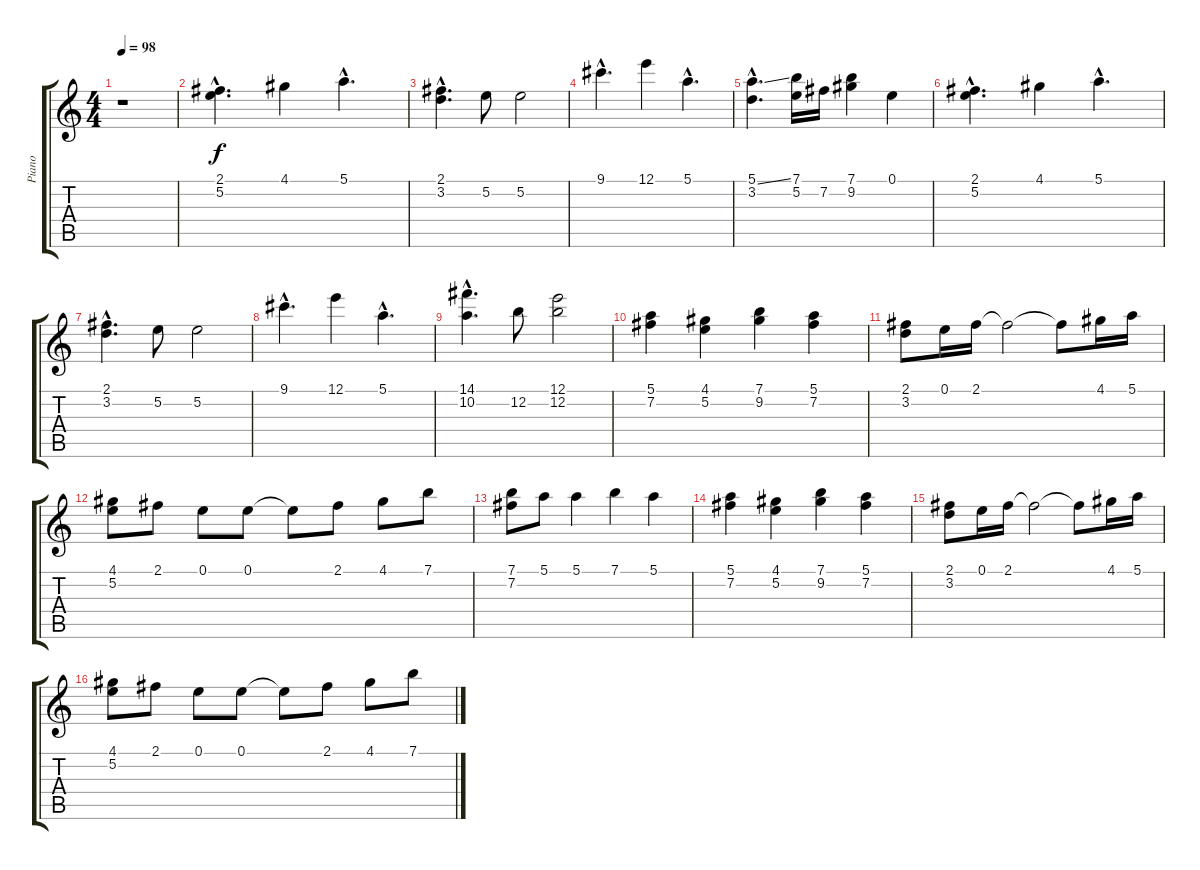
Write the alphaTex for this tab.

\track ("Piano" "Piano") {instrument acousticgrandpiano}
\staff {score tabs}
\tuning (E5 B4 G4 D4 A3 E3) {hide}
\ts (4 4)
\tempo 98
\clef g2
\ks c
r.1{dy f} |
(2.1{hac} 5.2{hac}).4{d} 4.1.4 5.1{hac}.4{d} |
(2.1{hac} 3.2{hac}).4{d} 5.2.8 5.2.2 |
9.1{hac}.4{d} 12.1.4 5.1{hac}.4{d} |
(5.1{ss hac} 3.2{hac}).4{d} (7.1 5.2).16 7.2.16 (7.1 9.2).4 0.1.4 |
(2.1{hac} 5.2{hac}).4{d} 4.1.4 5.1{hac}.4{d} |
(2.1{hac} 3.2{hac}).4{d} 5.2.8 5.2.2 |
9.1{hac}.4{d} 12.1.4 5.1{hac}.4{d} |
(14.1{hac} 10.2{hac}).4{d} 12.2.8 (12.1 12.2).2 |
(5.1 7.2).4 (4.1 5.2).4 (7.1 9.2).4 (5.1 7.2).4 |
(2.1 3.2).8 0.1.16 2.1.16 2.1{t}.2 2.1{t}.8 4.1.16 5.1.16 |
(4.1 5.2).8 2.1.8 0.1.8 0.1.8 0.1{t}.8 2.1.8 4.1.8 7.1.8 |
(7.1 7.2).8 5.1.8 5.1.4 7.1.4 5.1.4 |
(5.1 7.2).4 (4.1 5.2).4 (7.1 9.2).4 (5.1 7.2).4 |
(2.1 3.2).8 0.1.16 2.1.16 2.1{t}.2 2.1{t}.8 4.1.16 5.1.16 |
(4.1 5.2).8 2.1.8 0.1.8 0.1.8 0.1{t}.8 2.1.8 4.1.8 7.1.8
